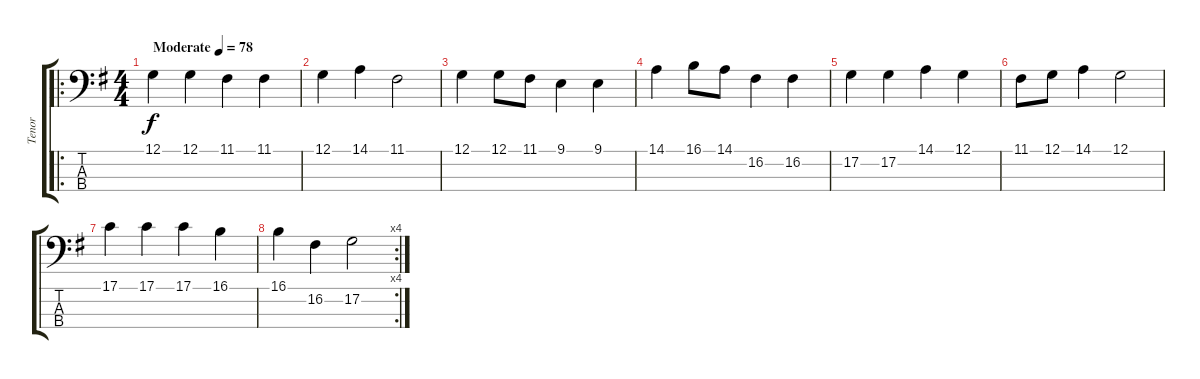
\track ("Tenor" "Tenor") {instrument choiraahs}
\staff {score tabs}
\tuning (G2 D2 A1 E1) {hide}
\ro
\ts (4 4)
\tempo (78 "Moderate")
\clef f4
\ks g
12.1.4{dy f instrument choiraahs} 12.1.4 11.1.4 11.1.4 |
12.1.4 14.1.4 11.1.2 |
12.1.4 12.1.8 11.1.8 9.1.4 9.1.4 |
14.1.4 16.1.8 14.1.8 16.2.4 16.2.4 |
17.2.4 17.2.4 14.1.4 12.1.4 |
11.1.8 12.1.8 14.1.4 12.1.2 |
17.1.4 17.1.4 17.1.4 16.1.4 |
\rc 4
16.1.4 16.2.4 17.2.2
